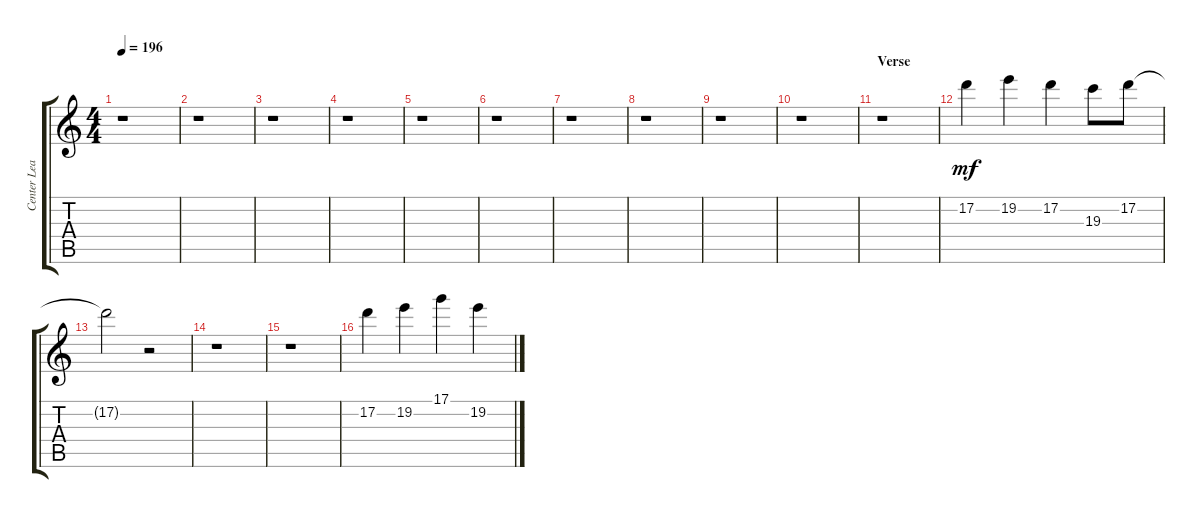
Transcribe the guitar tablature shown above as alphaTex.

\track ("Center Lead 2" "Center Lea") {instrument overdrivenguitar}
\staff {score tabs}
\tuning (D4 A3 F3 C3 G2 C2) {hide}
\ts (4 4)
\tempo 196
\clef g2
\ks aminor
r.1{dy mf} |
r.1 |
r.1 |
r.1 |
r.1 |
r.1 |
r.1 |
r.1 |
r.1 |
r.1 |
\section ("" "Verse")
r.1 |
17.2.4 19.2.4 17.2.4 19.3.8 17.2.8 |
17.2{t}.2 r.2 |
r.1 |
r.1 |
17.2.4 19.2.4 17.1.4 19.2.4
